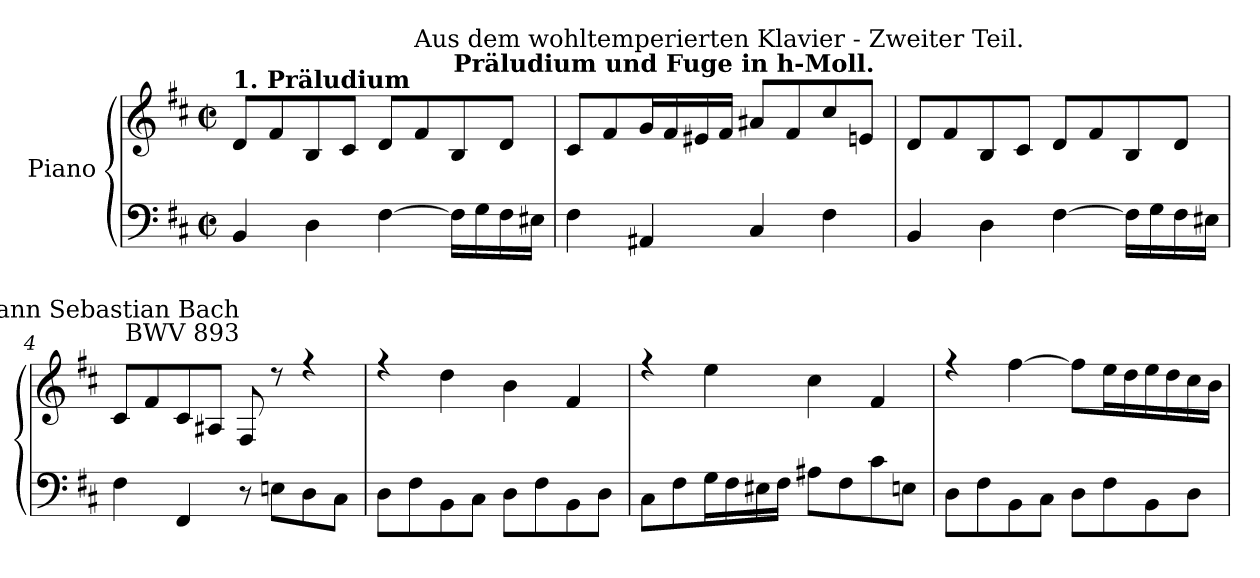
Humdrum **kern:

**kern	**kern
*part1	*part1
*staff2	*staff1
*I"Piano	*
*clefF4	*clefG2
*k[f#c#]	*k[f#c#]
*D:	*D:
*M2/2	*M2/2
*met(c|)	*met(c|)
=1	=1
*	*^
!	!LO:TX:a:B:t=1. Präludium	!
4BB/	8d/L	1ryy
.	8f#/	.
4D\	8B/	.
.	8c#/J	.
[4F#\	8d/L	.
.	8f#/	.
16F#\LL]	8B/	.
16G\	.	.
16F#\	8d/J	.
16E#X\JJ	.	.
=2	=2	=2
4F#	8c#L	1ryy
.	8f#	.
4AA#X/	16gL	.
!	!LO:TX:a:B:cj:t=Präludium und Fuge in h-Moll.	!
.	16f#	.
.	16e#X	.
!	!LO:TX:a:cj:t=Aus dem wohltemperierten Klavier - Zweiter Teil.	!
.	16f#JJ	.
4C#/	8a#XL	.
.	8f#	.
4F#	8cc#	.
.	8enJ	.
=3	=3	=3
4BB/	8dL	1ryy
.	8f#	.
4D\	8B	.
.	8c#J	.
[4F#\	8dL	.
.	8f#	.
16F#\LL]	8B	.
16G\	.	.
16F#\	8dJ	.
16E#X\JJ	.	.
=4	=4	=4
4F#	8c#L	1ryy
.	8f#	.
4FF#/	8c#	.
.	8A#XJ	.
!	!LO:TX:a:rj:t=Johann Sebastian Bach\nBWV 893	!
8r	8F#/	.
8EnL	8r	.
8D	4r	.
8C#J	.	.
!!LO:LB:g=z	!!
=5	=5	=5
8DL	4r	1ryy
8F#	.	.
8BB	4dd\	.
8C#J	.	.
8DL	4b\	.
8F#	.	.
8BB	4f#/	.
8DJ	.	.
=6	=6	=6
8C#L	4r	1ryy
8F#	.	.
16GL	4ee\	.
16F#	.	.
16E#X	.	.
16F#JJ	.	.
8A#XL	4cc#\	.
8F#	.	.
8c#	4f#/	.
8EnJ	.	.
=7	=7	=7
8DL	4r	1ryy
8F#	.	.
8BB	[4ff#\	.
8C#J	.	.
8DL	8ff#\L]	.
8F#	16ee\L	.
.	16dd\	.
8BB	16ee\	.
.	16dd\	.
8DJ	16cc#\	.
.	16b\JJ	.
*	*v	*v
=	=
*-	*-
